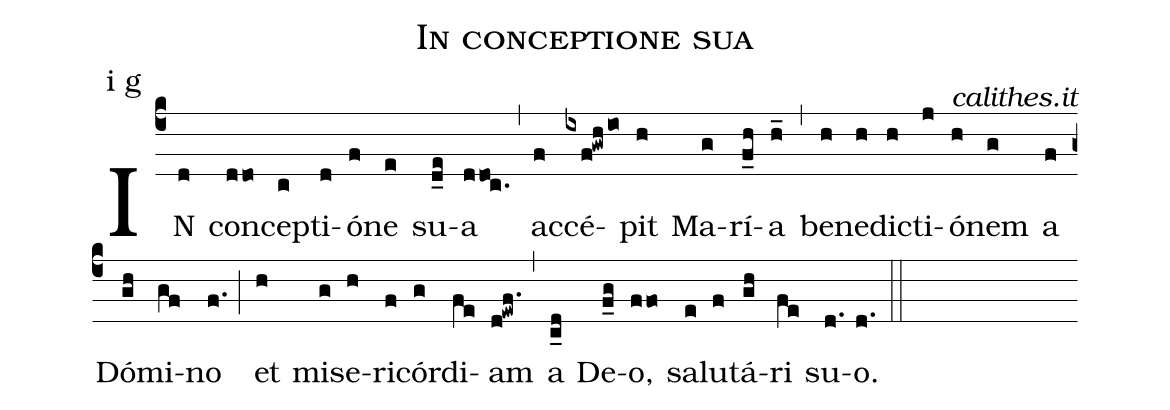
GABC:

name: In conceptione sua;
commentary: calithes.it;
annotation: i g;
mode: 1;
%%
(c4)
IN(d) con(ddo)cep(c)ti(d)ó(f)ne(e) su(d_e)a(ddoc.) (,)
ac(f)cé(ixf!gwh/io)pit(h) Ma(g)rí(f_h)a(h_) (,)
be(h)ne(h)dic(h)ti(j)ó(h)nem(g) a(f) Dó(gh)mi(gf)no(f.) (;)
et(h) mi(g)se(h)ri(f)cór(g)di(fe)am(d!ewf.) (,)
a(c_d) De(f_g)o,(ffo) sa(e)lu(f)tá(gh)ri(fe) su(d.)o.(d.) (::)
